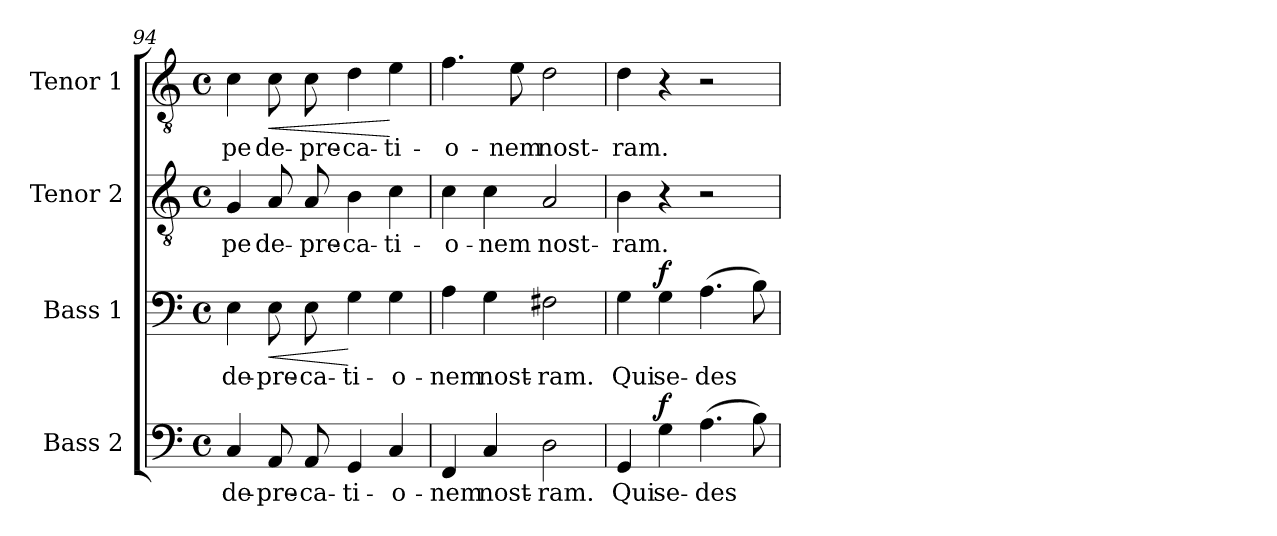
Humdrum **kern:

**kern	**text	**dynam	**kern	**text	**dynam	**kern	**text	**kern	**text	**dynam
*part4	*part4	*part4	*part3	*part3	*part3	*part2	*part2	*part1	*part1	*part1
*staff4	*staff4	*staff4	*staff3	*staff3	*staff3	*staff2	*staff2	*staff1	*staff1	*staff1
*I"Bass 2	*	*	*I"Bass 1	*	*	*I"Tenor 2	*	*I"Tenor 1	*	*
*I'B. 2	*	*	*I'B. 1	*	*	*I'T. 2	*	*I'T. 1	*	*
*clefF4	*	*	*clefF4	*	*	*clefGv2	*	*clefGv2	*	*
*k[]	*	*	*k[]	*	*	*k[]	*	*k[]	*	*
*C:	*	*	*C:	*	*	*C:	*	*C:	*	*
*M4/4	*	*	*M4/4	*	*	*M4/4	*	*M4/4	*	*
*met(c)	*	*	*met(c)	*	*	*met(c)	*	*met(c)	*	*
=94	=94	=94	=94	=94	=94	=94	=94	=94	=94	=94
!	!LO:LY:b	!	!	!LO:LY:b	!	!	!LO:LY:b	!	!LO:LY:b	!
4C/	de-	.	4E\	de-	.	4G/	-pe	4c\	-pe	.
!	!LO:LY:b	!	!	!LO:LY:b	!LO:HP:b	!	!LO:LY:b	!	!LO:LY:b	!LO:HP:b
8AA/	-pre-	.	8E\	-pre-	<	8A/	de-	8c\	de-	<
!	!LO:LY:b	!	!	!LO:LY:b	!	!	!LO:LY:b	!	!LO:LY:b	!
8AA/	-ca-	.	8E\	-ca-	.	8A/	-pre-	8c\	-pre-	.
!	!LO:LY:b	!	!	!LO:LY:b	!	!	!LO:LY:b	!	!LO:LY:b	!
4GG/	-ti-	.	4G\	-ti-	[	4B\	-ca-	4d\	-ca-	.
!	!LO:LY:b	!	!	!LO:LY:b	!	!	!LO:LY:b	!	!LO:LY:b	!
4C/	-o-	.	4G\	-o-	.	4c\	-ti-	4e\	-ti-	[
!!LO:PB:g=z
=95	=95	=95	=95	=95	=95	=95	=95	=95	=95	=95
!	!LO:LY:b	!	!	!LO:LY:b	!	!	!LO:LY:b	!	!LO:LY:b	!
4FF/	-nem	.	4A\	-nem	.	4c\	-o-	4.f\	-o-	.
!	!LO:LY:b	!	!	!LO:LY:b	!	!	!LO:LY:b	!	!	!
4C/	nost-	.	4G\	nost-	.	4c\	-nem	.	.	.
!	!	!	!	!	!	!	!	!	!LO:LY:b	!
.	.	.	.	.	.	.	.	8e\	-nem	.
!	!LO:LY:b	!	!	!LO:LY:b	!	!	!LO:LY:b	!	!LO:LY:b	!
2D\	-ram.	.	2F#X\	-ram.	.	2A/	nost-	2d\	nost-	.
=96	=96	=96	=96	=96	=96	=96	=96	=96	=96	=96
!	!LO:LY:b	!	!	!LO:LY:b	!	!	!LO:LY:b	!	!LO:LY:b	!
4GG/	Qui	.	4G\	Qui	.	4B\	-ram.	4d\	-ram.	.
!	!LO:LY:b	!LO:DY:a	!	!LO:LY:b	!LO:DY:a	!	!	!	!	!
4G\	se-	f	4G\	se-	f	4r	.	4r	.	.
!	!LO:LY:b	!	!	!LO:LY:b	!	!	!	!	!	!
(>4.A\	-des	.	(>4.A\	-des	.	2r	.	2r	.	.
8B\)	.	.	8B\)	.	.	.	.	.	.	.
=	=	=	=	=	=	=	=	=	=	=
*-	*-	*-	*-	*-	*-	*-	*-	*-	*-	*-
